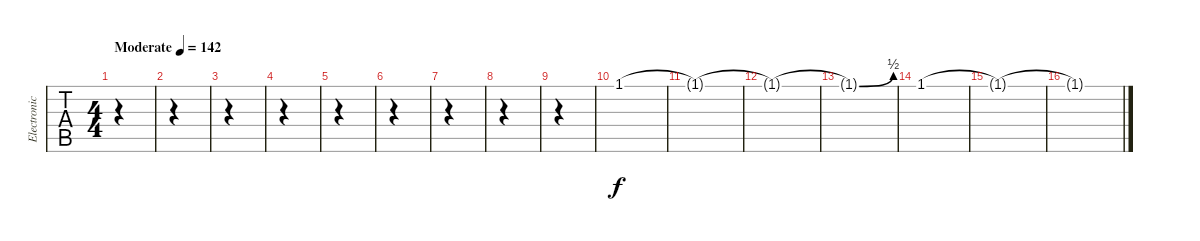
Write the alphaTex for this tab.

\track ("Electronic" "Electronic") {instrument stringensemble1}
\staff {tabs}
\tuning (E4 G3 Eb3 Bb2 F2 Bb1) {hide}
\ts (4 4)
\tempo (142 "Moderate")
\clef f4
\ks c
|
|
|
|
|
|
|
|
|
1.1.1 |
1.1{t}.1 |
1.1{t}.1 |
1.1{be (bend 0 0 60 2) t}.1 |
1.1.1 |
1.1{t}.1 |
1.1{t}.1
